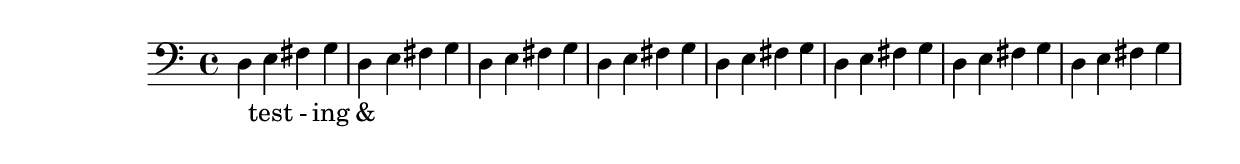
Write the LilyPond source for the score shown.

\version "2.18.2"
\language "english"

\score {
  
  \transpose c d {
    <<
    
      \relative c' {
      
        \clef bass
        \repeat unfold 8 {
        c,4 d e f  %m1
        %m2
        }
      }
    
      \addlyrics {
        _ test - ing &
      } 

    >>
  }
  

  \midi{}
  \layout{}
}
